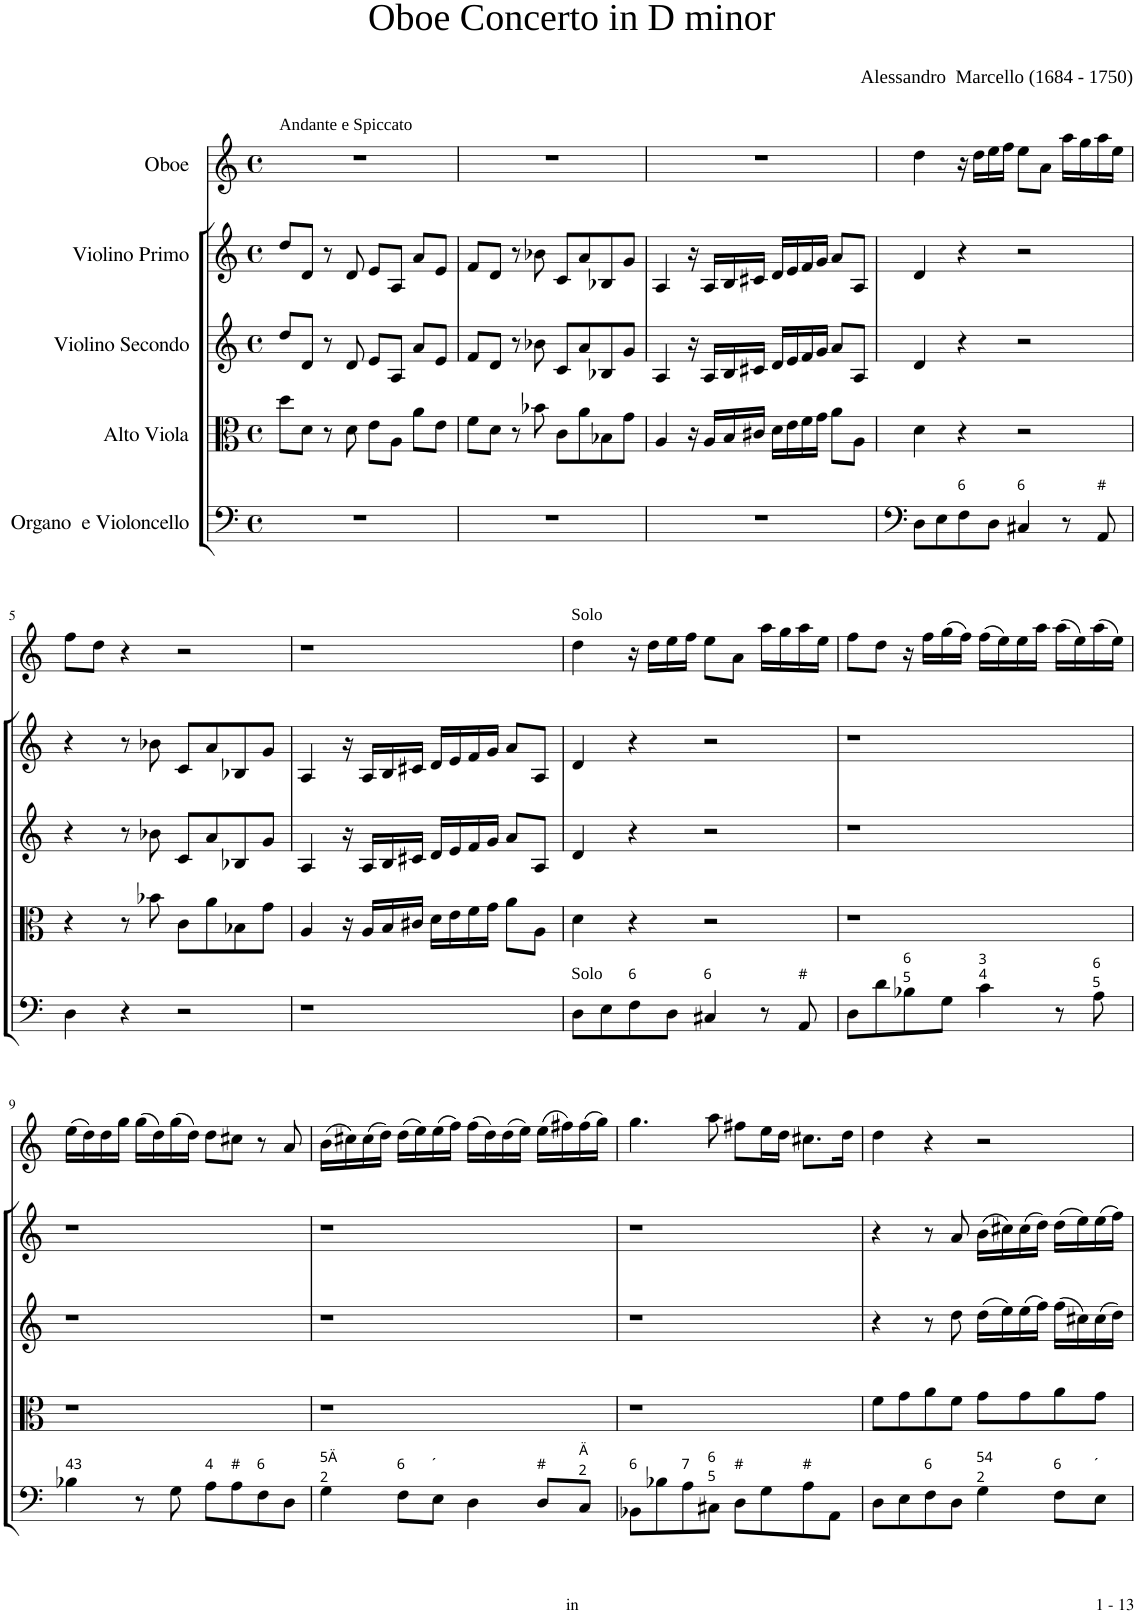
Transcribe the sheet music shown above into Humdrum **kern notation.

**kern	**kern	**kern	**kern	**kern
*part5	*part4	*part3	*part2	*part1
*staff5	*staff4	*staff3	*staff2	*staff1
*I"Organo  e Violoncello	*I"Alto Viola	*I"Violino Secondo	*I"Violino Primo	*I"Oboe
*	*I'Vla	*I'Vln	*I'Vln	*I'Ob
*clefF4	*clefC3	*clefG2	*clefG2	*clefG2
*k[]	*k[]	*k[]	*k[]	*k[]
*M4/4	*M4/4	*M4/4	*M4/4	*M4/4
*met(c)	*met(c)	*met(c)	*met(c)	*met(c)
=1	=1	=1	=1	=1
!	!	!	!	!LO:TX:a:t=Andante e Spiccato
1r	8dd\L	8dd/L	8dd/L	1r
.	8d\J	8d/J	8d/J	.
.	8r	8r	8r	.
.	8d\	8d/	8d/	.
.	8e\L	8e/L	8e/L	.
.	8A\J	8A/J	8A/J	.
.	8a\L	8a/L	8a/L	.
.	8e\J	8e/J	8e/J	.
=2	=2	=2	=2	=2
1r	8f\L	8f/L	8f/L	1r
.	8d\J	8d/J	8d/J	.
.	8r	8r	8r	.
.	8b-X\	8b-X\	8b-X\	.
.	8c\L	8c/L	8c/L	.
.	8a\	8a/	8a/	.
.	8B-X\	8B-X/	8B-X/	.
.	8g\J	8g/J	8g/J	.
=3	=3	=3	=3	=3
1r	4A/	4A/	4A/	1r
.	16r	16r	16r	.
.	16A/LL	16A/LL	16A/LL	.
.	16B/	16B/	16B/	.
.	16c#X/JJ	16c#X/JJ	16c#X/JJ	.
.	16d\LL	16d/LL	16d/LL	.
.	16e\	16e/	16e/	.
.	16f\	16f/	16f/	.
.	16g\JJ	16g/JJ	16g/JJ	.
.	8a\L	8a/L	8a/L	.
.	8A\J	8A/J	8A/J	.
=4	=4	=4	=4	=4
8D\L	4d\	4d/	4d/	4dd\
8E\	.	.	.	.
!LO:TX:a:t=6	!	!	!	!
8F\	4r	4r	4r	16r
.	.	.	.	16dd\LL
8D\J	.	.	.	16ee\
.	.	.	.	16ff\JJ
!LO:TX:a:t=6	!	!	!	!
4C#X/	2r	2r	2r	8ee\L
.	.	.	.	8a\J
8r	.	.	.	16aa\LL
.	.	.	.	16gg\
!LO:TX:a:t=#	!	!	!	!
8AA/	.	.	.	16aa\
.	.	.	.	16ee\JJ
!!LO:LB:g=z
=5	=5	=5	=5	=5
4D\	4r	4r	4r	8ff\L
.	.	.	.	8dd\J
4r	8r	8r	8r	4r
.	8b-X\	8b-X\	8b-X\	.
2r	8c\L	8c/L	8c/L	2r
.	8a\	8a/	8a/	.
.	8B-X\	8B-X/	8B-X/	.
.	8g\J	8g/J	8g/J	.
=6	=6	=6	=6	=6
1r	4A/	4A/	4A/	1r
.	16r	16r	16r	.
.	16A/LL	16A/LL	16A/LL	.
.	16B/	16B/	16B/	.
.	16c#X/JJ	16c#X/JJ	16c#X/JJ	.
.	16d\LL	16d/LL	16d/LL	.
.	16e\	16e/	16e/	.
.	16f\	16f/	16f/	.
.	16g\JJ	16g/JJ	16g/JJ	.
.	8a\L	8a/L	8a/L	.
.	8A\J	8A/J	8A/J	.
=7	=7	=7	=7	=7
!	!	!	!	!LO:TX:a:t=Solo
!LO:TX:a:t=Solo	!	!	!	!
8D\L	4d\	4d/	4d/	4dd\
8E\	.	.	.	.
!LO:TX:a:t=6	!	!	!	!
8F\	4r	4r	4r	16r
.	.	.	.	16dd\LL
8D\J	.	.	.	16ee\
.	.	.	.	16ff\JJ
!LO:TX:a:t=6	!	!	!	!
4C#X/	2r	2r	2r	8ee\L
.	.	.	.	8a\J
8r	.	.	.	16aa\LL
.	.	.	.	16gg\
!LO:TX:a:t=#	!	!	!	!
8AA/	.	.	.	16aa\
.	.	.	.	16ee\JJ
=8	=8	=8	=8	=8
8D\L	1r	1r	1r	8ff\L
8d\	.	.	.	8dd\J
!LO:TX:a:t=6	!	!	!	!
!LO:TX:a:t=5	!	!	!	!
8B-X\	.	.	.	16r
.	.	.	.	16ff\LL
8G\J	.	.	.	(16gg\
.	.	.	.	16ff\JJ)
!LO:TX:a:t=4	!	!	!	!
!LO:TX:a:t=3	!	!	!	!
4c\	.	.	.	(16ff\LL
.	.	.	.	16ee\)
.	.	.	.	16ee\
.	.	.	.	16aa\JJ
8r	.	.	.	(16aa\LL
.	.	.	.	16ee\)
!LO:TX:a:t=6	!	!	!	!
!LO:TX:a:t=5	!	!	!	!
8A\	.	.	.	(16aa\
.	.	.	.	16ee\JJ)
!!LO:LB:g=z
=9	=9	=9	=9	=9
!LO:TX:a:t=43	!	!	!	!
4B-X\	1r	1r	1r	(16ee\LL
.	.	.	.	16dd\)
.	.	.	.	16dd\
.	.	.	.	16gg\JJ
8r	.	.	.	(16gg\LL
.	.	.	.	16dd\)
8G\	.	.	.	(16gg\
.	.	.	.	16dd\JJ)
!LO:TX:a:t=4	!	!	!	!
8A\L	.	.	.	8dd\L
!LO:TX:a:t=#	!	!	!	!
8A\	.	.	.	8cc#X\J
!LO:TX:a:t=6	!	!	!	!
8F\	.	.	.	8r
8D\J	.	.	.	8a/
=10	=10	=10	=10	=10
!LO:TX:a:t=5Ä	!	!	!	!
!LO:TX:a:t=2	!	!	!	!
4G\	1r	1r	1r	(16b\LL
.	.	.	.	16cc#X\)
.	.	.	.	(16cc#\
.	.	.	.	16dd\JJ)
!LO:TX:a:t=6	!	!	!	!
8F\L	.	.	.	(16dd\LL
.	.	.	.	16ee\)
!LO:TX:a:t=´	!	!	!	!
8E\J	.	.	.	(16ee\
.	.	.	.	16ff\JJ)
4D\	.	.	.	(16ff\LL
.	.	.	.	16dd\)
.	.	.	.	(16dd\
.	.	.	.	16ee\JJ)
!LO:TX:a:t=#	!	!	!	!
8D/L	.	.	.	(16ee\LL
.	.	.	.	16ff#X\)
!LO:TX:a:t=Ä	!	!	!	!
!LO:TX:a:t=2	!	!	!	!
8C/J	.	.	.	(16ff#\
.	.	.	.	16gg\JJ)
=11	=11	=11	=11	=11
!LO:TX:a:t=6	!	!	!	!
8BB-X\L	1r	1r	1r	4.gg\
8B-X\	.	.	.	.
!LO:TX:a:t=7	!	!	!	!
8A\	.	.	.	.
!LO:TX:a:t=6	!	!	!	!
!LO:TX:a:t=5	!	!	!	!
8C#X\J	.	.	.	8aa\
!LO:TX:a:t=#	!	!	!	!
8D\L	.	.	.	8ff#X\L
8G\	.	.	.	16ee\L
.	.	.	.	16dd\JJ
!LO:TX:a:t=#	!	!	!	!
8A\	.	.	.	8.cc#X\L
8AA\J	.	.	.	.
.	.	.	.	16dd\Jk
=12	=12	=12	=12	=12
8D\L	8f\L	4r	4r	4dd\
8E\	8g\	.	.	.
!LO:TX:a:t=6	!	!	!	!
8F\	8a\	8r	8r	4r
8D\J	8f\J	8dd\	8a/	.
!LO:TX:a:t=54	!	!	!	!
!LO:TX:a:t=2	!	!	!	!
4G\	8g\L	(16dd\LL	(16b\LL	2r
.	.	16ee\)	16cc#X\)	.
.	8g\	(16ee\	(16cc#\	.
.	.	16ff\JJ)	16dd\JJ)	.
!LO:TX:a:t=6	!	!	!	!
8F\L	8a\	(16ff\LL	(16dd\LL	.
.	.	16cc#X\)	16ee\)	.
!LO:TX:a:t=´	!	!	!	!
8E\J	8g\J	(16cc#\	(16ee\	.
.	.	16dd\JJ)	16ff\JJ)	.
=	=	=	=	=
*-	*-	*-	*-	*-
